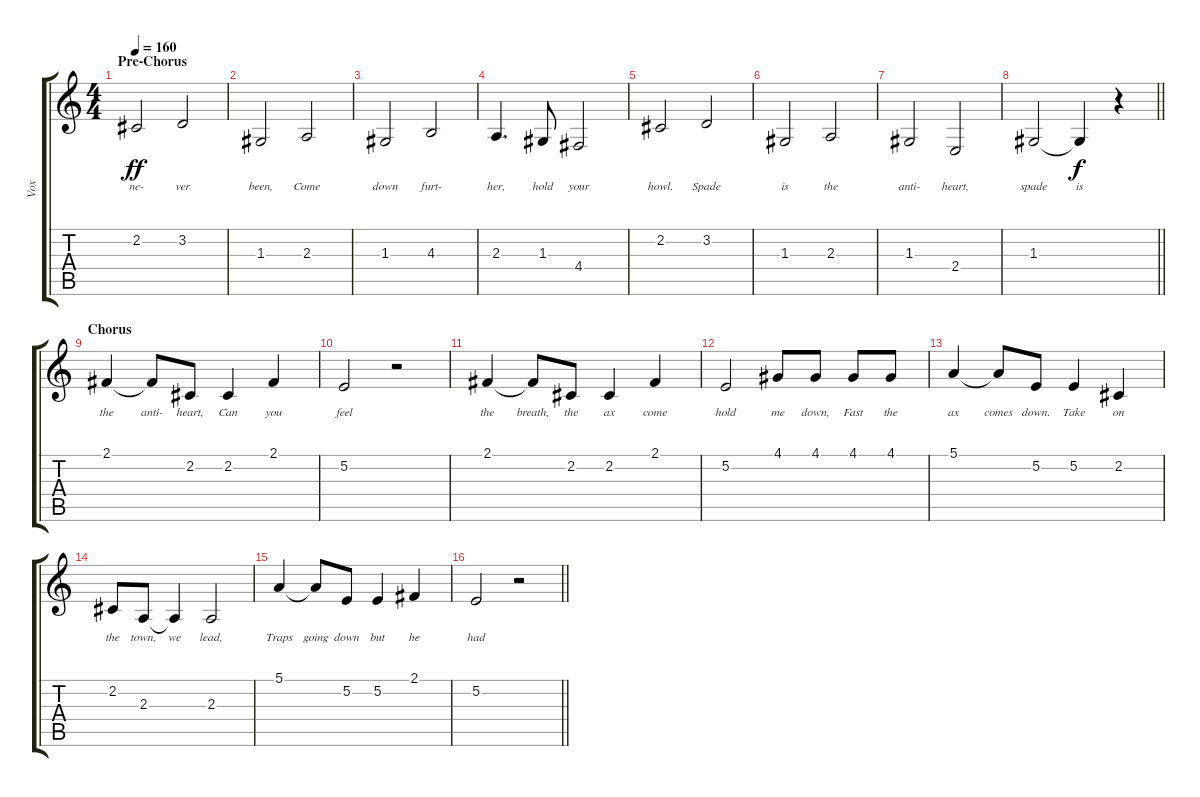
\track ("Vox" "Vox") {instrument altosax}
\staff {score tabs}
\tuning (E4 B3 G3 D3 A2 D2) {hide}
\ts (4 4)
\section ("" "Pre-Chorus")
\tempo 160
\clef g2
\ks c
2.2.2{lyrics (0 "ne-") lyrics (1 "") lyrics (2 "") lyrics (3 "") lyrics (4 "") dy ff} 3.2.2{lyrics (0 "ver") lyrics (1 "") lyrics (2 "") lyrics (3 "") lyrics (4 "")} |
1.3.2{lyrics (0 "been,") lyrics (1 "") lyrics (2 "") lyrics (3 "") lyrics (4 "")} 2.3.2{lyrics (0 "Come") lyrics (1 "") lyrics (2 "") lyrics (3 "") lyrics (4 "")} |
1.3.2{lyrics (0 "down") lyrics (1 "") lyrics (2 "") lyrics (3 "") lyrics (4 "")} 4.3.2{lyrics (0 "furt-") lyrics (1 "") lyrics (2 "") lyrics (3 "") lyrics (4 "")} |
2.3.4{d lyrics (0 "her,") lyrics (1 "") lyrics (2 "") lyrics (3 "") lyrics (4 "")} 1.3.8{lyrics (0 "hold") lyrics (1 "") lyrics (2 "") lyrics (3 "") lyrics (4 "")} 4.4.2{lyrics (0 "your") lyrics (1 "") lyrics (2 "") lyrics (3 "") lyrics (4 "")} |
2.2.2{lyrics (0 "howl.") lyrics (1 "") lyrics (2 "") lyrics (3 "") lyrics (4 "")} 3.2.2{lyrics (0 "Spade") lyrics (1 "") lyrics (2 "") lyrics (3 "") lyrics (4 "")} |
1.3.2{lyrics (0 "is") lyrics (1 "") lyrics (2 "") lyrics (3 "") lyrics (4 "")} 2.3.2{lyrics (0 "the") lyrics (1 "") lyrics (2 "") lyrics (3 "") lyrics (4 "")} |
1.3.2{lyrics (0 "anti-") lyrics (1 "") lyrics (2 "") lyrics (3 "") lyrics (4 "")} 2.4.2{lyrics (0 "heart,") lyrics (1 "") lyrics (2 "") lyrics (3 "") lyrics (4 "")} |
\barLineRight lightlight
1.3.2{lyrics (0 "spade") lyrics (1 "") lyrics (2 "") lyrics (3 "") lyrics (4 "")} 1.3{t}.4{lyrics (0 "is") lyrics (1 "") lyrics (2 "") lyrics (3 "") lyrics (4 "") dy f} r.4 |
\section ("" "Chorus")
2.1.4{lyrics (0 "the") lyrics (1 "") lyrics (2 "") lyrics (3 "") lyrics (4 "")} 2.1{t}.8{lyrics (0 "anti-") lyrics (1 "") lyrics (2 "") lyrics (3 "") lyrics (4 "")} 2.2.8{lyrics (0 "heart,") lyrics (1 "") lyrics (2 "") lyrics (3 "") lyrics (4 "")} 2.2.4{lyrics (0 "Can") lyrics (1 "") lyrics (2 "") lyrics (3 "") lyrics (4 "")} 2.1.4{lyrics (0 "you") lyrics (1 "") lyrics (2 "") lyrics (3 "") lyrics (4 "")} |
5.2.2{lyrics (0 "feel") lyrics (1 "") lyrics (2 "") lyrics (3 "") lyrics (4 "")} r.2 |
2.1.4{lyrics (0 "the") lyrics (1 "") lyrics (2 "") lyrics (3 "") lyrics (4 "")} 2.1{t}.8{lyrics (0 "breath,") lyrics (1 "") lyrics (2 "") lyrics (3 "") lyrics (4 "")} 2.2.8{lyrics (0 "the") lyrics (1 "") lyrics (2 "") lyrics (3 "") lyrics (4 "")} 2.2.4{lyrics (0 "ax") lyrics (1 "") lyrics (2 "") lyrics (3 "") lyrics (4 "")} 2.1.4{lyrics (0 "come") lyrics (1 "") lyrics (2 "") lyrics (3 "") lyrics (4 "")} |
5.2.2{lyrics (0 "hold") lyrics (1 "") lyrics (2 "") lyrics (3 "") lyrics (4 "")} 4.1.8{lyrics (0 "me") lyrics (1 "") lyrics (2 "") lyrics (3 "") lyrics (4 "")} 4.1.8{lyrics (0 "down,") lyrics (1 "") lyrics (2 "") lyrics (3 "") lyrics (4 "")} 4.1.8{lyrics (0 "Fast") lyrics (1 "") lyrics (2 "") lyrics (3 "") lyrics (4 "")} 4.1.8{lyrics (0 "the") lyrics (1 "") lyrics (2 "") lyrics (3 "") lyrics (4 "")} |
5.1.4{lyrics (0 "ax") lyrics (1 "") lyrics (2 "") lyrics (3 "") lyrics (4 "")} 5.1{t}.8{lyrics (0 "comes") lyrics (1 "") lyrics (2 "") lyrics (3 "") lyrics (4 "")} 5.2.8{lyrics (0 "down.") lyrics (1 "") lyrics (2 "") lyrics (3 "") lyrics (4 "")} 5.2.4{lyrics (0 "Take") lyrics (1 "") lyrics (2 "") lyrics (3 "") lyrics (4 "")} 2.2.4{lyrics (0 "on") lyrics (1 "") lyrics (2 "") lyrics (3 "") lyrics (4 "")} |
2.2.8{lyrics (0 "the") lyrics (1 "") lyrics (2 "") lyrics (3 "") lyrics (4 "")} 2.3.8{lyrics (0 "town,") lyrics (1 "") lyrics (2 "") lyrics (3 "") lyrics (4 "")} 2.3{t}.4{lyrics (0 "we") lyrics (1 "") lyrics (2 "") lyrics (3 "") lyrics (4 "")} 2.3.2{lyrics (0 "lead,") lyrics (1 "") lyrics (2 "") lyrics (3 "") lyrics (4 "")} |
5.1.4{lyrics (0 "Traps") lyrics (1 "") lyrics (2 "") lyrics (3 "") lyrics (4 "")} 5.1{t}.8{lyrics (0 "going") lyrics (1 "") lyrics (2 "") lyrics (3 "") lyrics (4 "")} 5.2.8{lyrics (0 "down") lyrics (1 "") lyrics (2 "") lyrics (3 "") lyrics (4 "")} 5.2.4{lyrics (0 "but") lyrics (1 "") lyrics (2 "") lyrics (3 "") lyrics (4 "")} 2.1.4{lyrics (0 "he") lyrics (1 "") lyrics (2 "") lyrics (3 "") lyrics (4 "")} |
\barLineRight lightlight
5.2.2{lyrics (0 "had") lyrics (1 "") lyrics (2 "") lyrics (3 "") lyrics (4 "")} r.2
